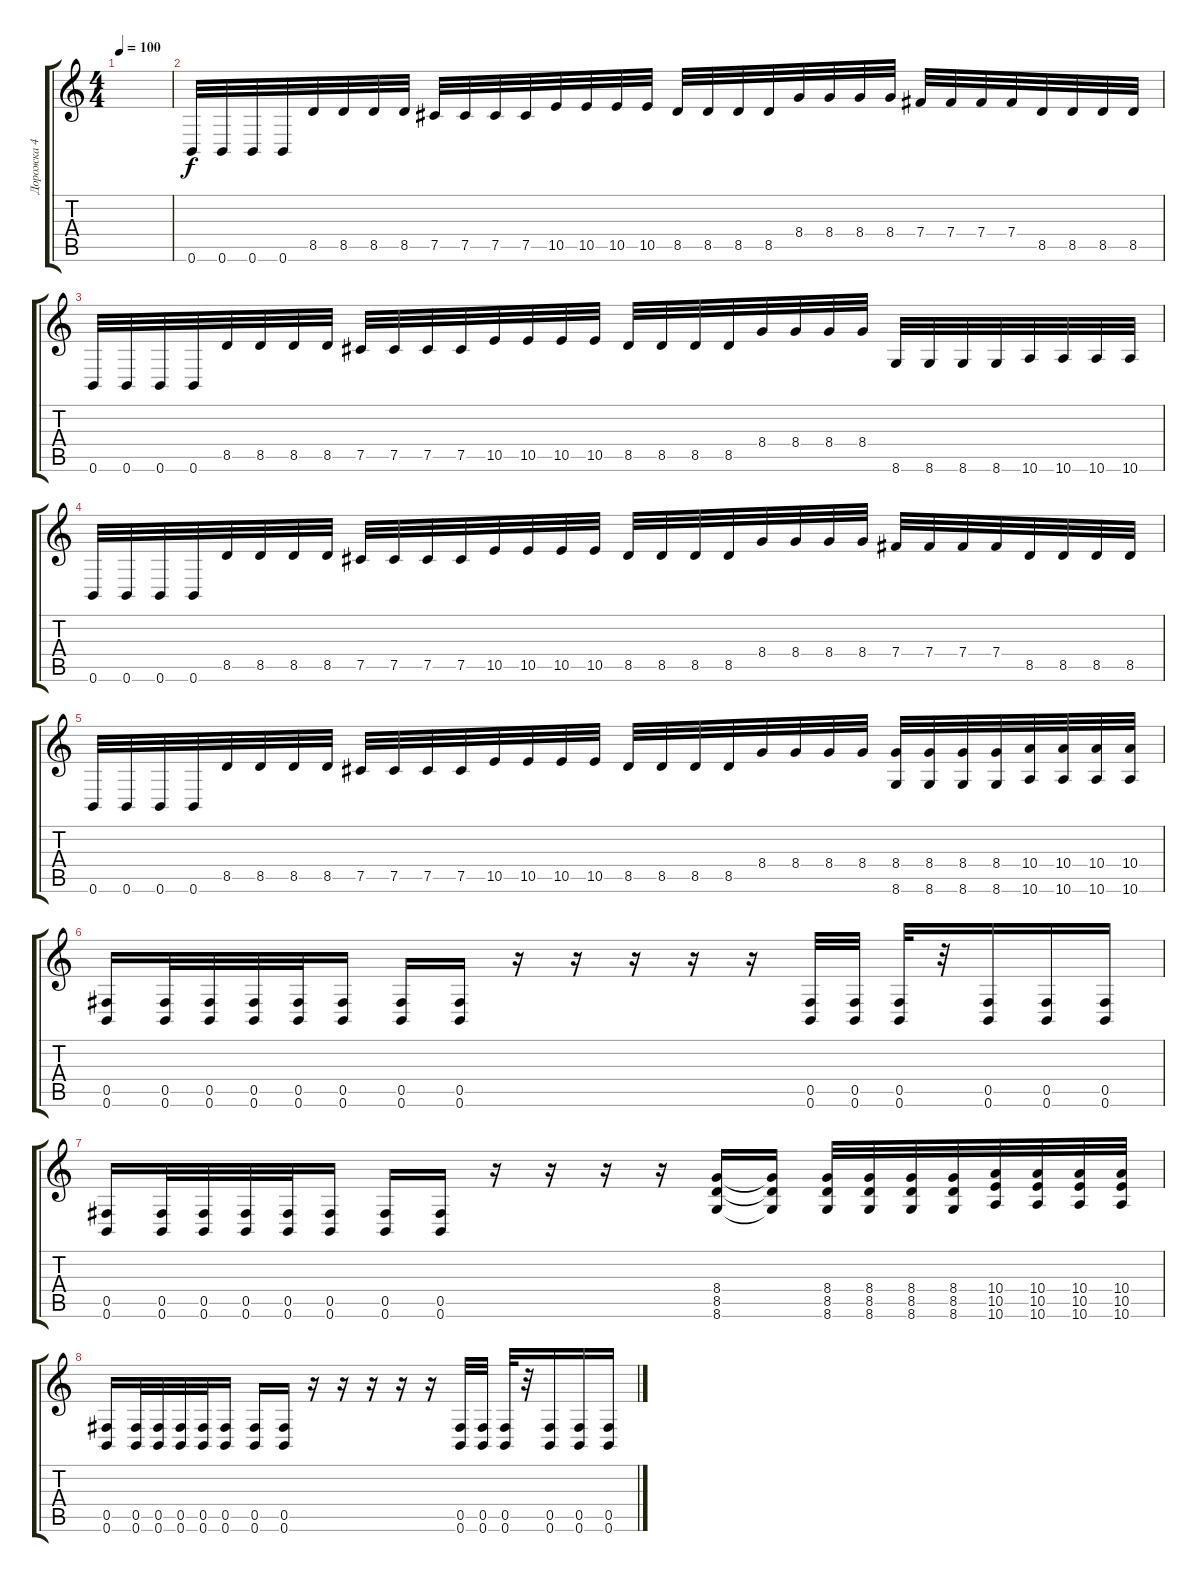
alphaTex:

\track ("Дорожка 4" "Дорожка 4") {instrument overdrivenguitar}
\staff {score tabs}
\tuning (Db4 Ab3 E3 B2 Gb2 B1) {hide}
\ts (4 4)
\tempo 100
\clef g2
\ks c
|
0.6.32 0.6.32 0.6.32 0.6.32 8.5.32 8.5.32 8.5.32 8.5.32 7.5.32 7.5.32 7.5.32 7.5.32 10.5.32 10.5.32 10.5.32 10.5.32 8.5.32 8.5.32 8.5.32 8.5.32 8.4.32 8.4.32 8.4.32 8.4.32 7.4.32 7.4.32 7.4.32 7.4.32 8.5.32 8.5.32 8.5.32 8.5.32 |
0.6.32 0.6.32 0.6.32 0.6.32 8.5.32 8.5.32 8.5.32 8.5.32 7.5.32 7.5.32 7.5.32 7.5.32 10.5.32 10.5.32 10.5.32 10.5.32 8.5.32 8.5.32 8.5.32 8.5.32 8.4.32 8.4.32 8.4.32 8.4.32 8.6.32 8.6.32 8.6.32 8.6.32 10.6.32 10.6.32 10.6.32 10.6.32 |
0.6.32 0.6.32 0.6.32 0.6.32 8.5.32 8.5.32 8.5.32 8.5.32 7.5.32 7.5.32 7.5.32 7.5.32 10.5.32 10.5.32 10.5.32 10.5.32 8.5.32 8.5.32 8.5.32 8.5.32 8.4.32 8.4.32 8.4.32 8.4.32 7.4.32 7.4.32 7.4.32 7.4.32 8.5.32 8.5.32 8.5.32 8.5.32 |
0.6.32 0.6.32 0.6.32 0.6.32 8.5.32 8.5.32 8.5.32 8.5.32 7.5.32 7.5.32 7.5.32 7.5.32 10.5.32 10.5.32 10.5.32 10.5.32 8.5.32 8.5.32 8.5.32 8.5.32 8.4.32 8.4.32 8.4.32 8.4.32 (8.4 8.6).32 (8.4 8.6).32 (8.4 8.6).32 (8.4 8.6).32 (10.4 10.6).32 (10.4 10.6).32 (10.4 10.6).32 (10.4 10.6).32 |
(0.5 0.6).16{instrument distortionguitar} (0.5 0.6).32 (0.5 0.6).32 (0.5 0.6).32 (0.5 0.6).32 (0.5 0.6).16 (0.5 0.6).16 (0.5 0.6).16 r.16 r.16 r.16 r.16 r.16 (0.5 0.6).32 (0.5 0.6).32 (0.5 0.6).32 r.32 (0.5 0.6).16 (0.5 0.6).16 (0.5 0.6).16 |
(0.5 0.6).16 (0.5 0.6).32 (0.5 0.6).32 (0.5 0.6).32 (0.5 0.6).32 (0.5 0.6).16 (0.5 0.6).16 (0.5 0.6).16 r.16 r.16 r.16 r.16 (8.4 8.5 8.6).16 (8.4{t} 8.5{t} 8.6{t}).16 (8.4 8.5 8.6).32 (8.4 8.5 8.6).32 (8.4 8.5 8.6).32 (8.4 8.5 8.6).32 (10.4 10.5 10.6).32 (10.4 10.5 10.6).32 (10.4 10.5 10.6).32 (10.4 10.5 10.6).32 |
(0.5 0.6).16{instrument distortionguitar} (0.5 0.6).32 (0.5 0.6).32 (0.5 0.6).32 (0.5 0.6).32 (0.5 0.6).16 (0.5 0.6).16 (0.5 0.6).16 r.16 r.16 r.16 r.16 r.16 (0.5 0.6).32 (0.5 0.6).32 (0.5 0.6).32 r.32 (0.5 0.6).16 (0.5 0.6).16 (0.5 0.6).16
